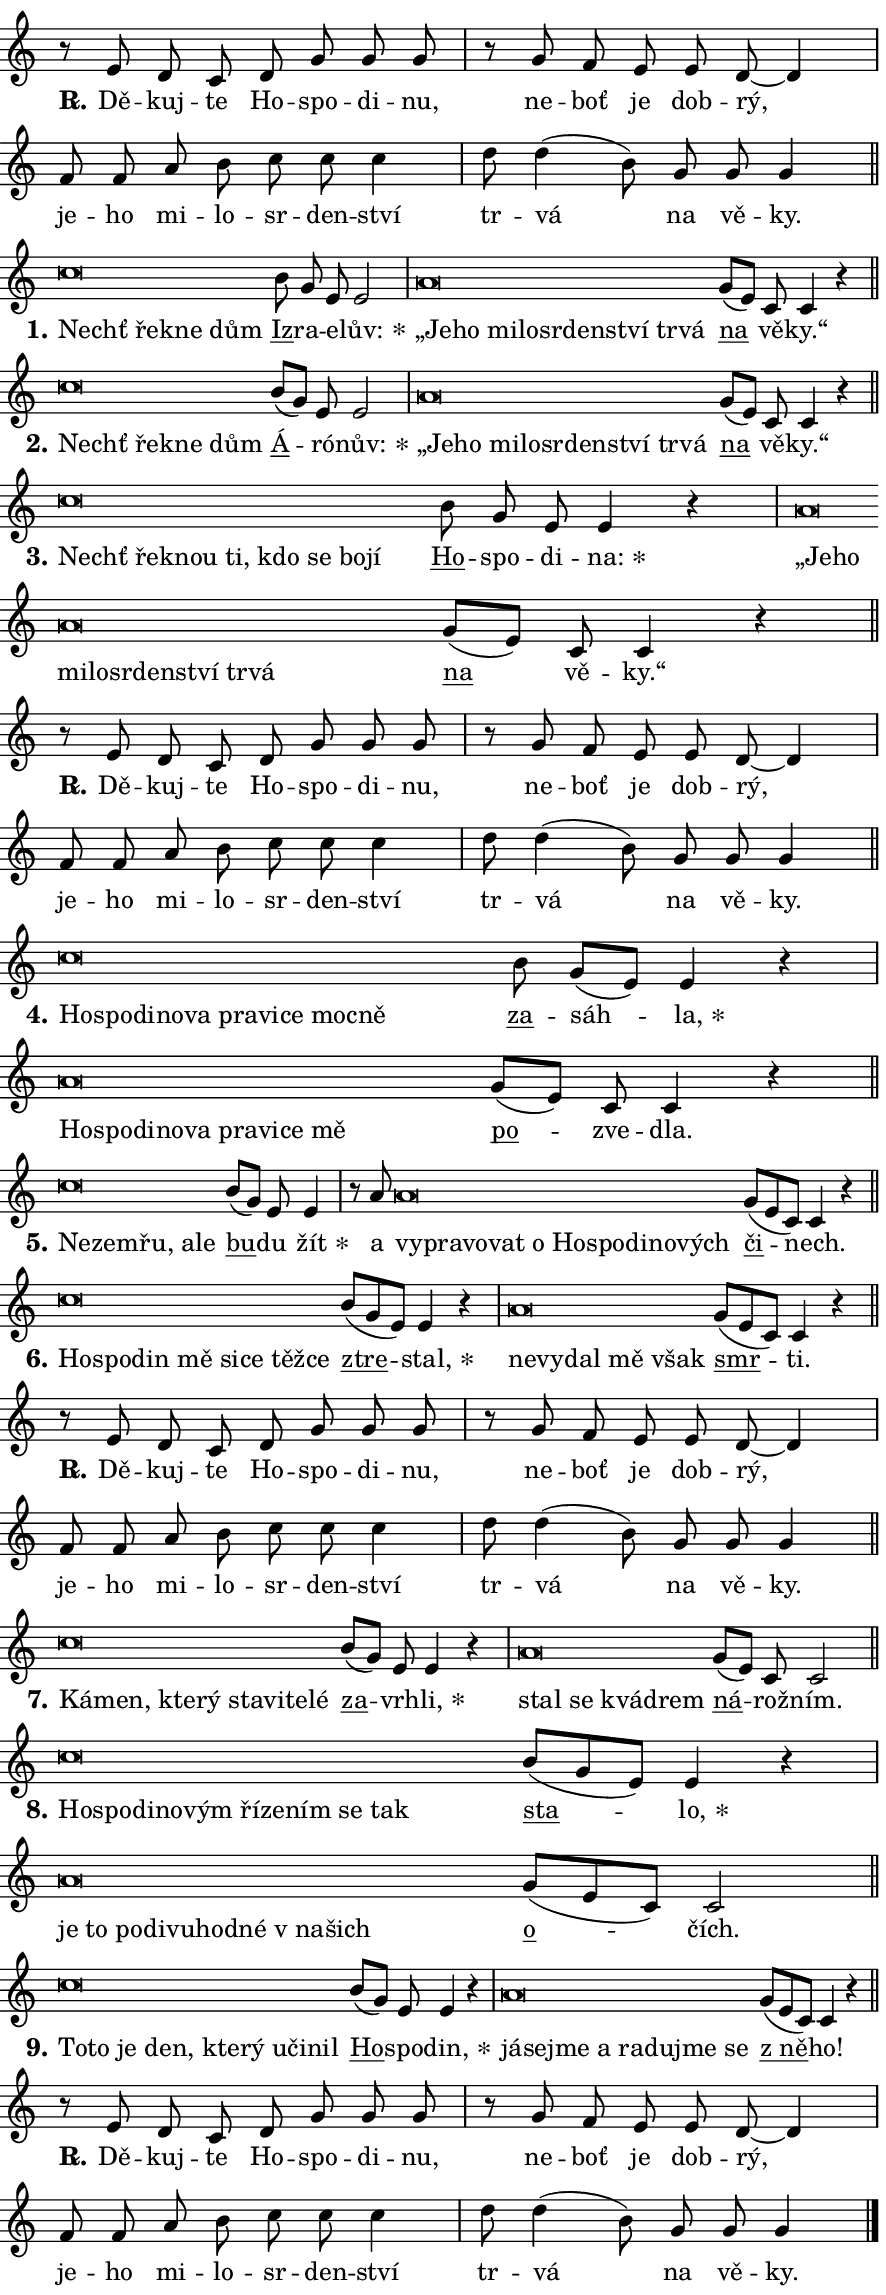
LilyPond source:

\version "2.24.0"
\header { tagline = "" }
\paper {
  indent = 0\cm
  top-margin = 0\cm
  right-margin = 0.13\cm % to fit lyric hyphens
  bottom-margin = 0\cm
  left-margin = 0\cm
  paper-width = 15\cm
  page-breaking = #ly:one-page-breaking
  system-system-spacing.basic-distance = #11
  score-system-spacing.basic-distance = #11
  ragged-last = ##f
}


%% Author: Thomas Morley
%% https://lists.gnu.org/archive/html/lilypond-user/2020-05/msg00002.html
#(define (line-position grob)
"Returns position of @var[grob} in current system:
   @code{'start}, if at first time-step
   @code{'end}, if at last time-step
   @code{'middle} otherwise
"
  (let* ((col (ly:item-get-column grob))
         (ln (ly:grob-object col 'left-neighbor))
         (rn (ly:grob-object col 'right-neighbor))
         (col-to-check-left (if (ly:grob? ln) ln col))
         (col-to-check-right (if (ly:grob? rn) rn col))
         (break-dir-left
           (and
             (ly:grob-property col-to-check-left 'non-musical #f)
             (ly:item-break-dir col-to-check-left)))
         (break-dir-right
           (and
             (ly:grob-property col-to-check-right 'non-musical #f)
             (ly:item-break-dir col-to-check-right))))
        (cond ((eqv? 1 break-dir-left) 'start)
              ((eqv? -1 break-dir-right) 'end)
              (else 'middle))))

#(define (tranparent-at-line-position vctor)
  (lambda (grob)
  "Relying on @code{line-position} select the relevant enry from @var{vctor}.
Used to determine transparency,"
    (case (line-position grob)
      ((end) (not (vector-ref vctor 0)))
      ((middle) (not (vector-ref vctor 1)))
      ((start) (not (vector-ref vctor 2))))))

noteHeadBreakVisibility =
#(define-music-function (break-visibility)(vector?)
"Makes @code{NoteHead}s transparent relying on @var{break-visibility}"
#{
  \override NoteHead.transparent =
    #(tranparent-at-line-position break-visibility)
#})

#(define delete-ledgers-for-transparent-note-heads
  (lambda (grob)
    "Reads whether a @code{NoteHead} is transparent.
If so this @code{NoteHead} is removed from @code{'note-heads} from
@var{grob}, which is supposed to be @code{LedgerLineSpanner}.
As a result ledgers are not printed for this @code{NoteHead}"
    (let* ((nhds-array (ly:grob-object grob 'note-heads))
           (nhds-list
             (if (ly:grob-array? nhds-array)
                 (ly:grob-array->list nhds-array)
                 '()))
           ;; Relies on the transparent-property being done before
           ;; Staff.LedgerLineSpanner.after-line-breaking is executed.
           ;; This is fragile ...
           (to-keep
             (remove
               (lambda (nhd)
                 (ly:grob-property nhd 'transparent #f))
               nhds-list)))
      ;; TODO find a better method to iterate over grob-arrays, similiar
      ;; to filter/remove etc for lists
      ;; For now rebuilt from scratch
      (set! (ly:grob-object grob 'note-heads)  '())
      (for-each
        (lambda (nhd)
          (ly:pointer-group-interface::add-grob grob 'note-heads nhd))
        to-keep))))

squashNotes = {
  \override NoteHead.X-extent = #'(-0.2 . 0.2)
  \override NoteHead.Y-extent = #'(-0.75 . 0)
  \override NoteHead.stencil =
    #(lambda (grob)
       (let ((pos (ly:grob-property grob 'staff-position)))
         (begin
           (if (< pos -7) (display "ERROR: Lower brevis then expected\n") (display ""))
           (if (<= pos -6) ly:text-interface::print ly:note-head::print))))
}
unSquashNotes = {
  \revert NoteHead.X-extent
  \revert NoteHead.Y-extent
  \revert NoteHead.stencil
}

hideNotes = \noteHeadBreakVisibility #begin-of-line-visible
unHideNotes = \noteHeadBreakVisibility #all-visible

% work-around for resetting accidentals
% https://lilypond.org/doc/v2.23/Documentation/notation/displaying-rhythms#unmetered-music
cadenzaMeasure = {
  \cadenzaOff
  \partial 1024 s1024
  \cadenzaOn
}

#(define-markup-command (accent layout props text) (markup?)
  "Underline accented syllable"
  (interpret-markup layout props
    #{\markup \override #'(offset . 4.3) \underline { #text }#}))

responsum = \markup \concat {
  "R" \hspace #-1.05 \path #0.1 #'((moveto 0 0.07) (lineto 0.9 0.8)) \hspace #0.05 "."
}

spaceSize = #0.6828661417322834 % exact space size for TeX Gyre Schola

\layout {
  \context {
    \Staff
    \remove "Time_signature_engraver"
    \override LedgerLineSpanner.after-line-breaking = #delete-ledgers-for-transparent-note-heads
  }
  \context {
    \Lyrics {
      \override LyricSpace.minimum-distance = \spaceSize
      \override LyricText.font-name = #"TeX Gyre Schola"
      \override LyricText.font-size = 1
      \override StanzaNumber.font-name = #"TeX Gyre Schola Bold"
      \override StanzaNumber.font-size = 1
    }
  }
  \context {
    \Score 
    \override NoteHead.text =
      #(lambda (grob) 
        (let ((pos (ly:grob-property grob 'staff-position)))
          #{\markup {
            \combine
              \halign #-0.55 \raise #(if (= pos -6) 0 0.5) \override #'(thickness . 2) \draw-line #'(3.2 . 0)
              \musicglyph "noteheads.sM1"
          }#}))
  }
}

% magnetic-lyrics.ily
%
%   written by
%     Jean Abou Samra <jean@abou-samra.fr>
%     Werner Lemberg <wl@gnu.org>
%
%   adapted by
%     Jiri Hon <jiri.hon@gmail.com>
%
% Version 2022-Apr-15

% https://www.mail-archive.com/lilypond-user@gnu.org/msg149350.html

#(define (Left_hyphen_pointer_engraver context)
   "Collect syllable-hyphen-syllable occurrences in lyrics and store
them in properties.  This engraver only looks to the left.  For
example, if the lyrics input is @code{foo -- bar}, it does the
following.

@itemize @bullet
@item
Set the @code{text} property of the @code{LyricHyphen} grob between
@q{foo} and @q{bar} to @code{foo}.

@item
Set the @code{left-hyphen} property of the @code{LyricText} grob with
text @q{foo} to the @code{LyricHyphen} grob between @q{foo} and
@q{bar}.
@end itemize

Use this auxiliary engraver in combination with the
@code{lyric-@/text::@/apply-@/magnetic-@/offset!} hook."
   (let ((hyphen #f)
         (text #f))
     (make-engraver
      (acknowledgers
       ((lyric-syllable-interface engraver grob source-engraver)
        (set! text grob)))
      (end-acknowledgers
       ((lyric-hyphen-interface engraver grob source-engraver)
        ;(when (not (grob::has-interface grob 'lyric-space-interface))
          (set! hyphen grob)));)
      ((stop-translation-timestep engraver)
       (when (and text hyphen)
         (ly:grob-set-object! text 'left-hyphen hyphen))
       (set! text #f)
       (set! hyphen #f)))))

#(define (lyric-text::apply-magnetic-offset! grob)
   "If the space between two syllables is less than the value in
property @code{LyricText@/.details@/.squash-threshold}, move the right
syllable to the left so that it gets concatenated with the left
syllable.

Use this function as a hook for
@code{LyricText@/.after-@/line-@/breaking} if the
@code{Left_@/hyphen_@/pointer_@/engraver} is active."
   (let ((hyphen (ly:grob-object grob 'left-hyphen #f)))
     (when hyphen
       (let ((left-text (ly:spanner-bound hyphen LEFT)))
         (when (grob::has-interface left-text 'lyric-syllable-interface)
           (let* ((common (ly:grob-common-refpoint grob left-text X))
                  (this-x-ext (ly:grob-extent grob common X))
                  (left-x-ext
                   (begin
                     ;; Trigger magnetism for left-text.
                     (ly:grob-property left-text 'after-line-breaking)
                     (ly:grob-extent left-text common X)))
                  ;; `delta` is the gap width between two syllables.
                  (delta (- (interval-start this-x-ext)
                            (interval-end left-x-ext)))
                  (details (ly:grob-property grob 'details))
                  (threshold (assoc-get 'squash-threshold details 0.2)))
             (when (< delta threshold)
               (let* (;; We have to manipulate the input text so that
                      ;; ligatures crossing syllable boundaries are not
                      ;; disabled.  For languages based on the Latin
                      ;; script this is essentially a beautification.
                      ;; However, for non-Western scripts it can be a
                      ;; necessity.
                      (lt (ly:grob-property left-text 'text))
                      (rt (ly:grob-property grob 'text))
                      (is-space (grob::has-interface hyphen 'lyric-space-interface))
                      (space (if is-space " " ""))
                      (extra-delta (if is-space spaceSize 0))
                      ;; Append new syllable.
                      (ltrt-space (if (and (string? lt) (string? rt))
                                (string-append lt space rt)
                                (make-concat-markup (list lt space rt))))
                      ;; Right-align `ltrt` to the right side.
                      (ltrt-space-markup (grob-interpret-markup
                               grob
                               (make-translate-markup
                                (cons (interval-length this-x-ext) 0)
                                (make-right-align-markup ltrt-space)))))
                 (begin
                   ;; Don't print `left-text`.
                   (ly:grob-set-property! left-text 'stencil #f)
                   ;; Set text and stencil (which holds all collected
                   ;; syllables so far) and shift it to the left.
                   (ly:grob-set-property! grob 'text ltrt-space)
                   (ly:grob-set-property! grob 'stencil ltrt-space-markup)
                   (ly:grob-translate-axis! grob (- (- delta extra-delta)) X))))))))))


#(define (lyric-hyphen::displace-bounds-first grob)
   ;; Make very sure this callback isn't triggered too early.
   (let ((left (ly:spanner-bound grob LEFT))
         (right (ly:spanner-bound grob RIGHT)))
     (ly:grob-property left 'after-line-breaking)
     (ly:grob-property right 'after-line-breaking)
     (ly:lyric-hyphen::print grob)))

squashThreshold = #0.4

\layout {
  \context {
    \Lyrics
    \consists #Left_hyphen_pointer_engraver
    \override LyricText.after-line-breaking =
      #lyric-text::apply-magnetic-offset!
    \override LyricHyphen.stencil = #lyric-hyphen::displace-bounds-first
    \override LyricText.details.squash-threshold = \squashThreshold
    \override LyricHyphen.minimum-distance = 0
    \override LyricHyphen.minimum-length = \squashThreshold
  }
}

squashText = \override LyricText.details.squash-threshold = 9999
unSquashText = \override LyricText.details.squash-threshold = \squashThreshold

leftText = \override LyricText.self-alignment-X = #LEFT
unLeftText = \revert LyricText.self-alignment-X

starOffset = #(lambda (grob) 
                (let ((x_offset (ly:self-alignment-interface::aligned-on-x-parent grob)))
                  (if (= x_offset 0) 0 (+ x_offset 1.2))))

star = #(define-music-function (syllable)(string?)
"Append star separator at the end of a syllable"
#{
  \once \override LyricText.X-offset = #starOffset
  \lyricmode { \markup {
    #syllable
    \override #'((font-name . "TeX Gyre Schola Bold")) \hspace #0.2 \lower #0.65 \larger "*"
  } }
#})

starAccent = #(define-music-function (syllable)(string?)
"Append star separator at the end of a syllable and make accent"
#{
  \once \override LyricText.X-offset = #starOffset
  \lyricmode { \markup {
    \accent #syllable
    \override #'((font-name . "TeX Gyre Schola Bold")) \hspace #0.2 \lower #0.65 \larger "*"
  } }
#})

breath = #(define-music-function (syllable)(string?)
"Append breathing indicator at the end of a syllable"
#{
  \lyricmode { \markup { #syllable "+" } }
#})

optionalBreath = #(define-music-function (syllable)(string?)
"Append optional breathing indicator at the end of a syllable"
#{
  \lyricmode { \markup { #syllable "(+)" } }
#})


\score {
    <<
        \new Voice = "melody" { \cadenzaOn \key c \major \relative { r8 e' d c d g g g \cadenzaMeasure \bar "|" r g f e e d~ d4 \cadenzaMeasure \bar "|" f8 f a b c c c4 \cadenzaMeasure \bar "|" d8 d4( b8)] g g g4 \cadenzaMeasure \bar "||" \break } }
        \new Lyrics \lyricsto "melody" { \lyricmode { \set stanza = \responsum
Dě -- kuj -- te Ho -- spo -- di -- nu, ne -- boť je dob -- rý, je -- ho mi -- lo -- sr -- den -- ství tr -- vá na vě -- ky. } }
    >>
    \layout {}
}

\score {
    <<
        \new Voice = "melody" { \cadenzaOn \key c \major \relative { \squashNotes c''\breve*1/16 \hideNotes \breve*1/16 \bar "" \breve*1/16 \breve*1/16 \bar "" \unHideNotes \unSquashNotes \bar "" b8 g e e2 \cadenzaMeasure \bar "|" \squashNotes a\breve*1/16 \hideNotes \breve*1/16 \bar "" \breve*1/16 \bar "" \breve*1/16 \bar "" \breve*1/16 \bar "" \breve*1/16 \bar "" \breve*1/16 \bar "" \breve*1/16 \breve*1/16 \bar "" \unHideNotes \unSquashNotes \bar "" g8[( e)] c c4 r \cadenzaMeasure \bar "||" \break } }
        \new Lyrics \lyricsto "melody" { \lyricmode { \set stanza = "1."
\leftText Nechť \squashText řek -- ne dům \unLeftText \unSquashText \markup \accent Iz -- ra -- e -- \star lův: \leftText „Je -- \squashText ho mi -- lo -- sr -- den -- ství tr -- vá \unLeftText \unSquashText \markup \accent na vě -- ky.“ } }
    >>
    \layout {}
}

\score {
    <<
        \new Voice = "melody" { \cadenzaOn \key c \major \relative { \squashNotes c''\breve*1/16 \hideNotes \breve*1/16 \bar "" \breve*1/16 \breve*1/16 \bar "" \unHideNotes \unSquashNotes \bar "" b8[( g)] e e2 \cadenzaMeasure \bar "|" \squashNotes a\breve*1/16 \hideNotes \breve*1/16 \bar "" \breve*1/16 \bar "" \breve*1/16 \bar "" \breve*1/16 \bar "" \breve*1/16 \bar "" \breve*1/16 \bar "" \breve*1/16 \breve*1/16 \bar "" \unHideNotes \unSquashNotes \bar "" g8[( e)] c c4 r \cadenzaMeasure \bar "||" \break } }
        \new Lyrics \lyricsto "melody" { \lyricmode { \set stanza = "2."
\leftText Nechť \squashText řek -- ne dům \unLeftText \unSquashText \markup \accent Á -- ró -- \star nův: \leftText „Je -- \squashText ho mi -- lo -- sr -- den -- ství tr -- vá \unLeftText \unSquashText \markup \accent na vě -- ky.“ } }
    >>
    \layout {}
}

\score {
    <<
        \new Voice = "melody" { \cadenzaOn \key c \major \relative { \squashNotes c''\breve*1/16 \hideNotes \breve*1/16 \bar "" \breve*1/16 \bar "" \breve*1/16 \bar "" \breve*1/16 \bar "" \breve*1/16 \bar "" \breve*1/16 \breve*1/16 \bar "" \unHideNotes \unSquashNotes \bar "" b8 g e e4 r \cadenzaMeasure \bar "|" \squashNotes a\breve*1/16 \hideNotes \breve*1/16 \bar "" \breve*1/16 \bar "" \breve*1/16 \bar "" \breve*1/16 \bar "" \breve*1/16 \bar "" \breve*1/16 \bar "" \breve*1/16 \breve*1/16 \bar "" \unHideNotes \unSquashNotes \bar "" g8[( e)] c c4 r \cadenzaMeasure \bar "||" \break } }
        \new Lyrics \lyricsto "melody" { \lyricmode { \set stanza = "3."
\leftText Nechť \squashText řek -- nou ti, kdo se bo -- jí \unLeftText \unSquashText \markup \accent Ho -- spo -- di -- \star na: \leftText „Je -- \squashText ho mi -- lo -- sr -- den -- ství tr -- vá \unLeftText \unSquashText \markup \accent na vě -- ky.“ } }
    >>
    \layout {}
}

\score {
    <<
        \new Voice = "melody" { \cadenzaOn \key c \major \relative { r8 e' d c d g g g \cadenzaMeasure \bar "|" r g f e e d~ d4 \cadenzaMeasure \bar "|" f8 f a b c c c4 \cadenzaMeasure \bar "|" d8 d4( b8)] g g g4 \cadenzaMeasure \bar "||" \break } }
        \new Lyrics \lyricsto "melody" { \lyricmode { \set stanza = \responsum
Dě -- kuj -- te Ho -- spo -- di -- nu, ne -- boť je dob -- rý, je -- ho mi -- lo -- sr -- den -- ství tr -- vá na vě -- ky. } }
    >>
    \layout {}
}

\score {
    <<
        \new Voice = "melody" { \cadenzaOn \key c \major \relative { \squashNotes c''\breve*1/16 \hideNotes \breve*1/16 \bar "" \breve*1/16 \bar "" \breve*1/16 \bar "" \breve*1/16 \bar "" \breve*1/16 \bar "" \breve*1/16 \bar "" \breve*1/16 \bar "" \breve*1/16 \breve*1/16 \bar "" \unHideNotes \unSquashNotes \bar "" b8 g[( e)] e4 r \cadenzaMeasure \bar "|" \squashNotes a\breve*1/16 \hideNotes \breve*1/16 \bar "" \breve*1/16 \bar "" \breve*1/16 \bar "" \breve*1/16 \bar "" \breve*1/16 \bar "" \breve*1/16 \bar "" \breve*1/16 \breve*1/16 \bar "" \unHideNotes \unSquashNotes \bar "" g8[( e)] c c4 r \cadenzaMeasure \bar "||" \break } }
        \new Lyrics \lyricsto "melody" { \lyricmode { \set stanza = "4."
\leftText Ho -- \squashText spo -- di -- no -- va pra -- vi -- ce moc -- ně \unLeftText \unSquashText \markup \accent za -- sáh -- \star la, \leftText Ho -- \squashText spo -- di -- no -- va pra -- vi -- ce mě \unLeftText \unSquashText \markup \accent po -- zve -- dla. } }
    >>
    \layout {}
}

\score {
    <<
        \new Voice = "melody" { \cadenzaOn \key c \major \relative { \squashNotes c''\breve*1/16 \hideNotes \breve*1/16 \bar "" \breve*1/16 \bar "" \breve*1/16 \breve*1/16 \bar "" \unHideNotes \unSquashNotes \bar "" b8[( g)] e e4 \cadenzaMeasure \bar "|" r8 a8 \squashNotes a\breve*1/16 \hideNotes \breve*1/16 \bar "" \breve*1/16 \bar "" \breve*1/16 \bar "" \breve*1/16 \bar "" \breve*1/16 \bar "" \breve*1/16 \bar "" \breve*1/16 \bar "" \breve*1/16 \breve*1/16 \bar "" \unHideNotes \unSquashNotes \bar "" g8[( e c)] c4 r \cadenzaMeasure \bar "||" \break } }
        \new Lyrics \lyricsto "melody" { \lyricmode { \set stanza = "5."
\leftText Ne -- \squashText ze -- mřu, a -- le \unLeftText \unSquashText \markup \accent bu -- du \star žít a \leftText vy -- \squashText pra -- vo -- vat o Ho -- spo -- di -- no -- vých \unLeftText \unSquashText \markup \accent či -- nech. } }
    >>
    \layout {}
}

\score {
    <<
        \new Voice = "melody" { \cadenzaOn \key c \major \relative { \squashNotes c''\breve*1/16 \hideNotes \breve*1/16 \bar "" \breve*1/16 \bar "" \breve*1/16 \bar "" \breve*1/16 \bar "" \breve*1/16 \bar "" \breve*1/16 \breve*1/16 \bar "" \unHideNotes \unSquashNotes \bar "" b8[( g e)] e4 r \cadenzaMeasure \bar "|" \squashNotes a\breve*1/16 \hideNotes \breve*1/16 \bar "" \breve*1/16 \bar "" \breve*1/16 \breve*1/16 \bar "" \unHideNotes \unSquashNotes \bar "" g8[( e c)] c4 r \cadenzaMeasure \bar "||" \break } }
        \new Lyrics \lyricsto "melody" { \lyricmode { \set stanza = "6."
\leftText Ho -- \squashText spo -- din mě si -- ce těž -- ce \unLeftText \unSquashText \markup \accent ztre -- \star stal, \leftText ne -- \squashText vy -- dal mě však \unLeftText \unSquashText \markup \accent smr -- ti. } }
    >>
    \layout {}
}

\score {
    <<
        \new Voice = "melody" { \cadenzaOn \key c \major \relative { r8 e' d c d g g g \cadenzaMeasure \bar "|" r g f e e d~ d4 \cadenzaMeasure \bar "|" f8 f a b c c c4 \cadenzaMeasure \bar "|" d8 d4( b8)] g g g4 \cadenzaMeasure \bar "||" \break } }
        \new Lyrics \lyricsto "melody" { \lyricmode { \set stanza = \responsum
Dě -- kuj -- te Ho -- spo -- di -- nu, ne -- boť je dob -- rý, je -- ho mi -- lo -- sr -- den -- ství tr -- vá na vě -- ky. } }
    >>
    \layout {}
}

\score {
    <<
        \new Voice = "melody" { \cadenzaOn \key c \major \relative { \squashNotes c''\breve*1/16 \hideNotes \breve*1/16 \bar "" \breve*1/16 \bar "" \breve*1/16 \bar "" \breve*1/16 \bar "" \breve*1/16 \bar "" \breve*1/16 \breve*1/16 \bar "" \unHideNotes \unSquashNotes \bar "" b8[( g)] e e4 r \cadenzaMeasure \bar "|" \squashNotes a\breve*1/16 \hideNotes \breve*1/16 \bar "" \breve*1/16 \breve*1/16 \bar "" \unHideNotes \unSquashNotes \bar "" g8[( e)] c c2 \cadenzaMeasure \bar "||" \break } }
        \new Lyrics \lyricsto "melody" { \lyricmode { \set stanza = "7."
\leftText Ká -- \squashText men, kte -- rý sta -- vi -- te -- lé \unLeftText \unSquashText \markup \accent za -- vrh -- \star li, \leftText stal \squashText se kvá -- drem \unLeftText \unSquashText \markup \accent ná -- rož -- ním. } }
    >>
    \layout {}
}

\score {
    <<
        \new Voice = "melody" { \cadenzaOn \key c \major \relative { \squashNotes c''\breve*1/16 \hideNotes \breve*1/16 \bar "" \breve*1/16 \bar "" \breve*1/16 \bar "" \breve*1/16 \bar "" \breve*1/16 \bar "" \breve*1/16 \bar "" \breve*1/16 \bar "" \breve*1/16 \breve*1/16 \bar "" \unHideNotes \unSquashNotes \bar "" b8[( g e)] e4 r \cadenzaMeasure \bar "|" \squashNotes a\breve*1/16 \hideNotes \breve*1/16 \bar "" \breve*1/16 \bar "" \breve*1/16 \bar "" \breve*1/16 \bar "" \breve*1/16 \bar "" \breve*1/16 \bar "" \breve*1/16 \breve*1/16 \bar "" \unHideNotes \unSquashNotes \bar "" g8[( e c)] c2 \cadenzaMeasure \bar "||" \break } }
        \new Lyrics \lyricsto "melody" { \lyricmode { \set stanza = "8."
\leftText Ho -- \squashText spo -- di -- no -- vým ří -- ze -- ním se tak \unLeftText \unSquashText \markup \accent sta -- \star lo, \leftText je \squashText to po -- di -- vu -- hod -- né "v na" -- šich \unLeftText \unSquashText \markup \accent o -- čích. } }
    >>
    \layout {}
}

\score {
    <<
        \new Voice = "melody" { \cadenzaOn \key c \major \relative { \squashNotes c''\breve*1/16 \hideNotes \breve*1/16 \bar "" \breve*1/16 \bar "" \breve*1/16 \bar "" \breve*1/16 \bar "" \breve*1/16 \bar "" \breve*1/16 \bar "" \breve*1/16 \breve*1/16 \bar "" \unHideNotes \unSquashNotes \bar "" b8[( g)] e e4 r \cadenzaMeasure \bar "|" \squashNotes a\breve*1/16 \hideNotes \breve*1/16 \bar "" \breve*1/16 \bar "" \breve*1/16 \bar "" \breve*1/16 \bar "" \breve*1/16 \bar "" \breve*1/16 \breve*1/16 \bar "" \unHideNotes \unSquashNotes \bar "" g8[( e c)] c4 r \cadenzaMeasure \bar "||" \break } }
        \new Lyrics \lyricsto "melody" { \lyricmode { \set stanza = "9."
\leftText To -- \squashText to je den, kte -- rý u -- či -- nil \unLeftText \unSquashText \markup \accent Ho -- spo -- \star din, \leftText já -- \squashText sej -- me a ra -- du -- jme se \unLeftText \unSquashText \markup \accent "z ně" -- ho! } }
    >>
    \layout {}
}

\score {
    <<
        \new Voice = "melody" { \cadenzaOn \key c \major \relative { r8 e' d c d g g g \cadenzaMeasure \bar "|" r g f e e d~ d4 \cadenzaMeasure \bar "|" f8 f a b c c c4 \cadenzaMeasure \bar "|" d8 d4( b8)] g g g4 \cadenzaMeasure \bar "||" \break } \bar "|." }
        \new Lyrics \lyricsto "melody" { \lyricmode { \set stanza = \responsum
Dě -- kuj -- te Ho -- spo -- di -- nu, ne -- boť je dob -- rý, je -- ho mi -- lo -- sr -- den -- ství tr -- vá na vě -- ky. } }
    >>
    \layout {}
}
